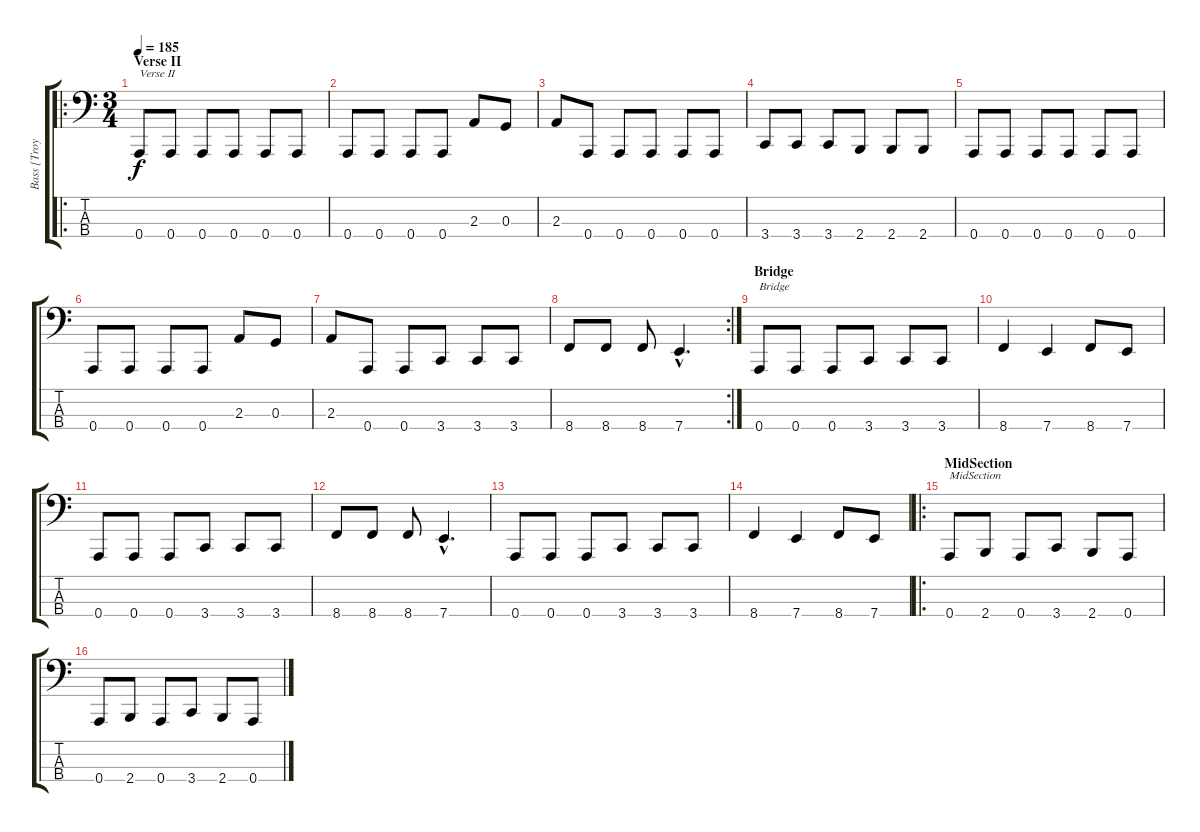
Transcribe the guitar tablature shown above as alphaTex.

\track ("Bass [Troy Sanders]" "Bass [Troy") {instrument electricbasspick}
\staff {score tabs}
\tuning (F2 C2 G1 A0) {hide}
\ro
\ts (3 4)
\section ("" "Verse II")
\tempo 185
\clef f4
\ks c
0.4.8{txt "Verse II" dy f} 0.4.8 0.4.8 0.4.8 0.4.8 0.4.8 |
0.4.8 0.4.8 0.4.8 0.4.8 2.3.8 0.3.8 |
2.3.8 0.4.8 0.4.8 0.4.8 0.4.8 0.4.8 |
3.4.8 3.4.8 3.4.8 2.4.8 2.4.8 2.4.8 |
0.4.8 0.4.8 0.4.8 0.4.8 0.4.8 0.4.8 |
0.4.8 0.4.8 0.4.8 0.4.8 2.3.8 0.3.8 |
2.3.8 0.4.8 0.4.8 3.4.8 3.4.8 3.4.8 |
\rc 2
8.4.8 8.4.8 8.4.8 7.4{hac}.4{d} |
\section ("" "Bridge")
0.4.8{txt "Bridge"} 0.4.8 0.4.8 3.4.8 3.4.8 3.4.8 |
8.4.4 7.4.4 8.4.8 7.4.8 |
0.4.8 0.4.8 0.4.8 3.4.8 3.4.8 3.4.8 |
8.4.8 8.4.8 8.4.8 7.4{hac}.4{d} |
0.4.8 0.4.8 0.4.8 3.4.8 3.4.8 3.4.8 |
8.4.4 7.4.4 8.4.8 7.4.8 |
\ro
\section ("" "MidSection")
0.4.8{txt "MidSection"} 2.4.8 0.4.8 3.4.8 2.4.8 0.4.8 |
0.4.8 2.4.8 0.4.8 3.4.8 2.4.8 0.4.8
